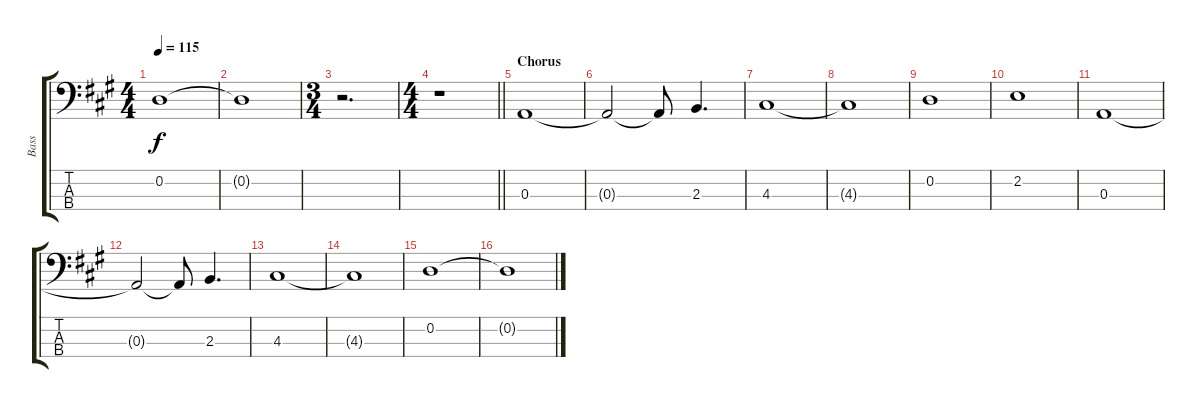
\track ("Bass" "Bass") {instrument electricbassfinger}
\staff {score tabs}
\tuning (G2 D2 A1 E1) {hide}
\ts (4 4)
\tempo 115
\clef f4
\ks a
0.2.1{dy f} |
0.2{t}.1 |
\ts (3 4)
r.2{d} |
\ts (4 4)
\barLineRight lightlight
r.1 |
\section ("" "Chorus")
0.3.1 |
0.3{t}.2 0.3{t}.8 2.3.4{d} |
4.3.1 |
4.3{t}.1 |
0.2.1 |
2.2.1 |
0.3.1 |
0.3{t}.2 0.3{t}.8 2.3.4{d} |
4.3.1 |
4.3{t}.1 |
0.2.1 |
0.2{t}.1
